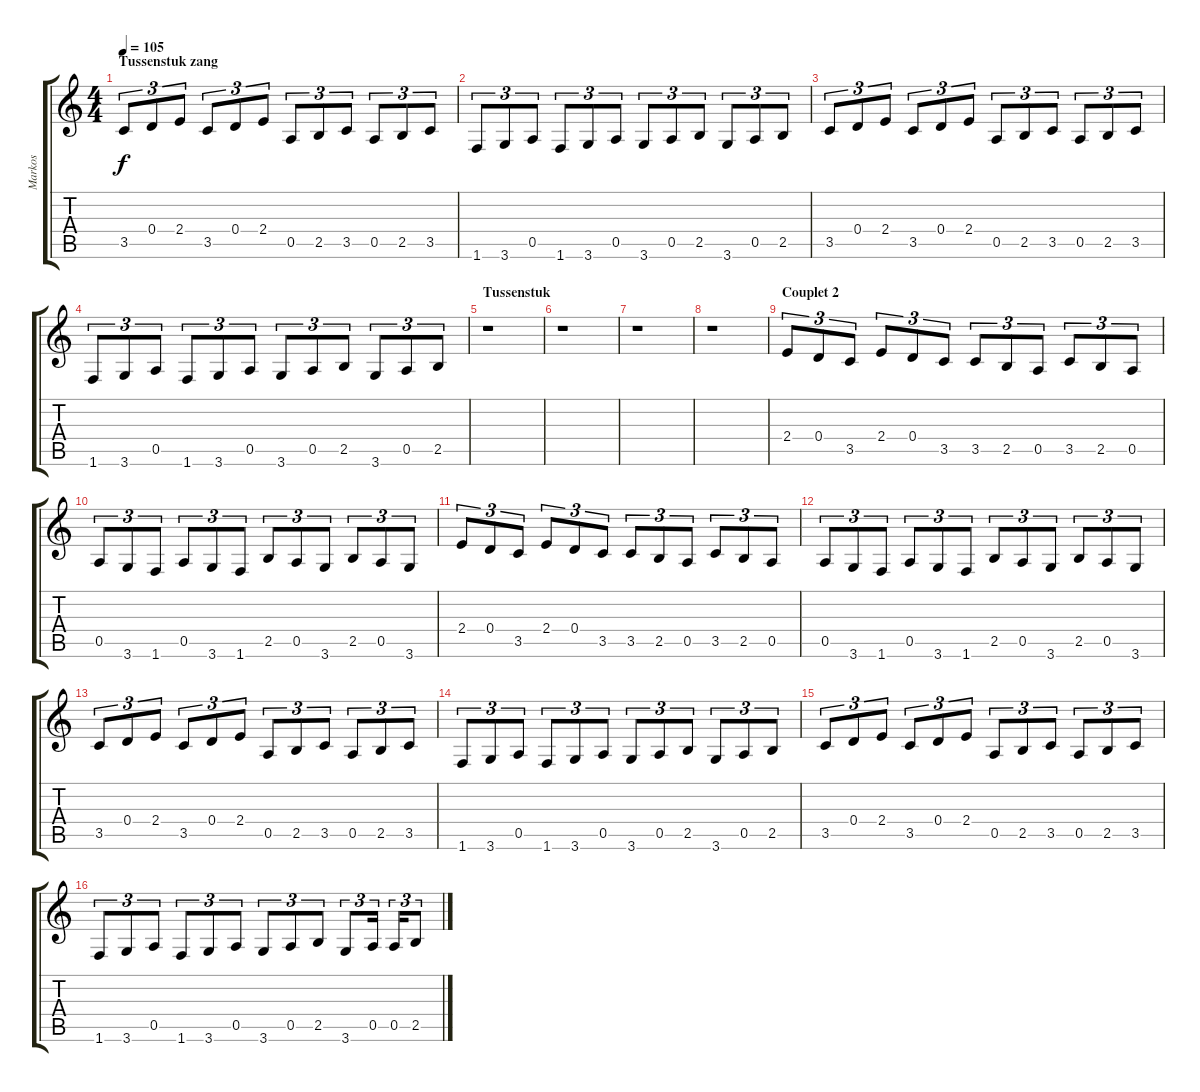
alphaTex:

\track ("Markos" "Markos") {instrument electricguitarclean}
\staff {score tabs}
\tuning (E4 B3 G3 D3 A2 E2) {hide}
\ts (4 4)
\section ("" "Tussenstuk zang")
\tempo 105
\clef g2
\ks c
3.5.8{tu (3 2) dy f} 0.4.8{tu (3 2)} 2.4.8{tu (3 2)} 3.5.8{tu (3 2)} 0.4.8{tu (3 2)} 2.4.8{tu (3 2)} 0.5.8{tu (3 2)} 2.5.8{tu (3 2)} 3.5.8{tu (3 2)} 0.5.8{tu (3 2)} 2.5.8{tu (3 2)} 3.5.8{tu (3 2)} |
1.6.8{tu (3 2)} 3.6.8{tu (3 2)} 0.5.8{tu (3 2)} 1.6.8{tu (3 2)} 3.6.8{tu (3 2)} 0.5.8{tu (3 2)} 3.6.8{tu (3 2)} 0.5.8{tu (3 2)} 2.5.8{tu (3 2)} 3.6.8{tu (3 2)} 0.5.8{tu (3 2)} 2.5.8{tu (3 2)} |
3.5.8{tu (3 2)} 0.4.8{tu (3 2)} 2.4.8{tu (3 2)} 3.5.8{tu (3 2)} 0.4.8{tu (3 2)} 2.4.8{tu (3 2)} 0.5.8{tu (3 2)} 2.5.8{tu (3 2)} 3.5.8{tu (3 2)} 0.5.8{tu (3 2)} 2.5.8{tu (3 2)} 3.5.8{tu (3 2)} |
1.6.8{tu (3 2)} 3.6.8{tu (3 2)} 0.5.8{tu (3 2)} 1.6.8{tu (3 2)} 3.6.8{tu (3 2)} 0.5.8{tu (3 2)} 3.6.8{tu (3 2)} 0.5.8{tu (3 2)} 2.5.8{tu (3 2)} 3.6.8{tu (3 2)} 0.5.8{tu (3 2)} 2.5.8{tu (3 2)} |
\section ("" "Tussenstuk")
r.1 |
r.1 |
r.1 |
r.1 |
\section ("" "Couplet 2")
2.4.8{tu (3 2)} 0.4.8{tu (3 2)} 3.5.8{tu (3 2)} 2.4.8{tu (3 2)} 0.4.8{tu (3 2)} 3.5.8{tu (3 2)} 3.5.8{tu (3 2)} 2.5.8{tu (3 2)} 0.5.8{tu (3 2)} 3.5.8{tu (3 2)} 2.5.8{tu (3 2)} 0.5.8{tu (3 2)} |
0.5.8{tu (3 2)} 3.6.8{tu (3 2)} 1.6.8{tu (3 2)} 0.5.8{tu (3 2)} 3.6.8{tu (3 2)} 1.6.8{tu (3 2)} 2.5.8{tu (3 2)} 0.5.8{tu (3 2)} 3.6.8{tu (3 2)} 2.5.8{tu (3 2)} 0.5.8{tu (3 2)} 3.6.8{tu (3 2)} |
2.4.8{tu (3 2)} 0.4.8{tu (3 2)} 3.5.8{tu (3 2)} 2.4.8{tu (3 2)} 0.4.8{tu (3 2)} 3.5.8{tu (3 2)} 3.5.8{tu (3 2)} 2.5.8{tu (3 2)} 0.5.8{tu (3 2)} 3.5.8{tu (3 2)} 2.5.8{tu (3 2)} 0.5.8{tu (3 2)} |
0.5.8{tu (3 2)} 3.6.8{tu (3 2)} 1.6.8{tu (3 2)} 0.5.8{tu (3 2)} 3.6.8{tu (3 2)} 1.6.8{tu (3 2)} 2.5.8{tu (3 2)} 0.5.8{tu (3 2)} 3.6.8{tu (3 2)} 2.5.8{tu (3 2)} 0.5.8{tu (3 2)} 3.6.8{tu (3 2)} |
3.5.8{tu (3 2)} 0.4.8{tu (3 2)} 2.4.8{tu (3 2)} 3.5.8{tu (3 2)} 0.4.8{tu (3 2)} 2.4.8{tu (3 2)} 0.5.8{tu (3 2)} 2.5.8{tu (3 2)} 3.5.8{tu (3 2)} 0.5.8{tu (3 2)} 2.5.8{tu (3 2)} 3.5.8{tu (3 2)} |
1.6.8{tu (3 2)} 3.6.8{tu (3 2)} 0.5.8{tu (3 2)} 1.6.8{tu (3 2)} 3.6.8{tu (3 2)} 0.5.8{tu (3 2)} 3.6.8{tu (3 2)} 0.5.8{tu (3 2)} 2.5.8{tu (3 2)} 3.6.8{tu (3 2)} 0.5.8{tu (3 2)} 2.5.8{tu (3 2)} |
3.5.8{tu (3 2)} 0.4.8{tu (3 2)} 2.4.8{tu (3 2)} 3.5.8{tu (3 2)} 0.4.8{tu (3 2)} 2.4.8{tu (3 2)} 0.5.8{tu (3 2)} 2.5.8{tu (3 2)} 3.5.8{tu (3 2)} 0.5.8{tu (3 2)} 2.5.8{tu (3 2)} 3.5.8{tu (3 2)} |
1.6.8{tu (3 2)} 3.6.8{tu (3 2)} 0.5.8{tu (3 2)} 1.6.8{tu (3 2)} 3.6.8{tu (3 2)} 0.5.8{tu (3 2)} 3.6.8{tu (3 2)} 0.5.8{tu (3 2)} 2.5.8{tu (3 2)} 3.6.8{tu (3 2)} 0.5.16{tu (3 2)} 0.5.16{tu (3 2)} 2.5.8{tu (3 2)}
